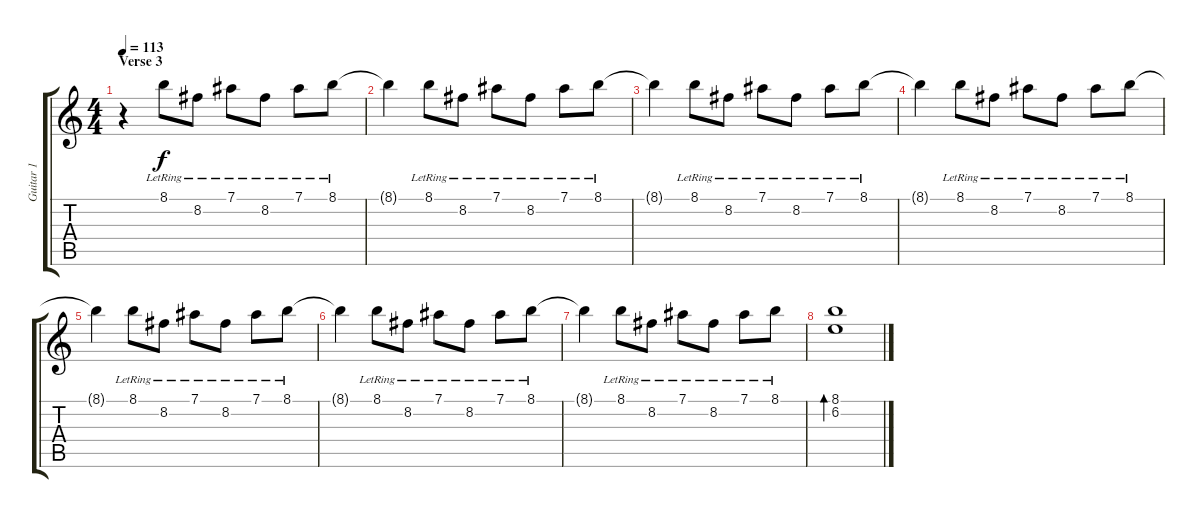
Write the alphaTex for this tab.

\track ("Guitar 1" "Guitar 1") {instrument acousticguitarsteel}
\staff {score tabs}
\tuning (Eb4 Bb3 Gb3 Db3 Ab2 Eb2) {hide}
\ts (4 4)
\section ("" "Verse 3")
\tempo 113
\clef g2
\ks c
r.4{dy f volume 12 balance 4 instrument acousticguitarsteel} 8.1{lr}.8 8.2{lr}.8 7.1{lr}.8 8.2{lr}.8 7.1{lr}.8 8.1{lr}.8 |
8.1{t}.4 8.1{lr}.8 8.2{lr}.8 7.1{lr}.8 8.2{lr}.8 7.1{lr}.8 8.1{lr}.8 |
8.1{t}.4 8.1{lr}.8 8.2{lr}.8 7.1{lr}.8 8.2{lr}.8 7.1{lr}.8 8.1{lr}.8 |
8.1{t}.4 8.1{lr}.8 8.2{lr}.8 7.1{lr}.8 8.2{lr}.8 7.1{lr}.8 8.1{lr}.8 |
8.1{t}.4 8.1{lr}.8 8.2{lr}.8 7.1{lr}.8 8.2{lr}.8 7.1{lr}.8 8.1{lr}.8 |
8.1{t}.4 8.1{lr}.8 8.2{lr}.8 7.1{lr}.8 8.2{lr}.8 7.1{lr}.8 8.1{lr}.8 |
8.1{t}.4 8.1{lr}.8 8.2{lr}.8 7.1{lr}.8 8.2{lr}.8 7.1{lr}.8 8.1{lr}.8 |
(8.1 6.2).1{bd 60}
